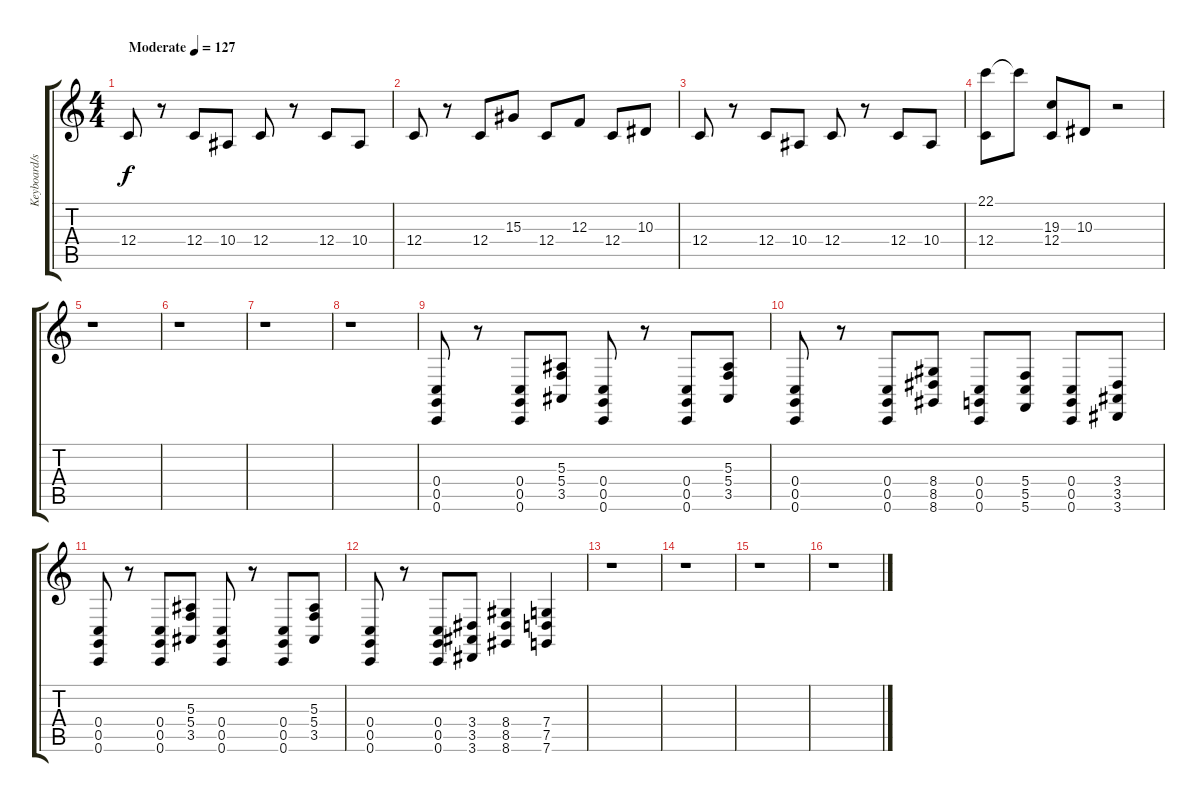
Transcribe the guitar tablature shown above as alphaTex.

\track ("Keyboard/synth" "Keyboard/s") {instrument lead2sawtooth}
\staff {score tabs}
\tuning (D4 A3 F3 C3 G2 C2) {hide}
\ts (4 4)
\tempo (127 "Moderate")
\clef g2
\ks c
12.4.8{dy f instrument lead2sawtooth} r.8 12.4.8 10.4.8 12.4.8 r.8 12.4.8 10.4.8 |
12.4.8 r.8 12.4.8 15.3.8 12.4.8 12.3.8 12.4.8 10.3.8 |
12.4.8 r.8 12.4.8 10.4.8 12.4.8 r.8 12.4.8 10.4.8 |
(22.1 12.4).8 22.1{t}.8 (19.3 12.4).8 10.3.8 r.2 |
r.1 |
r.1 |
r.1 |
r.1 |
(0.4 0.5 0.6).8 r.8 (0.4 0.5 0.6).8 (5.3 5.4 3.5).8 (0.4 0.5 0.6).8 r.8 (0.4 0.5 0.6).8 (5.3 5.4 3.5).8 |
(0.4 0.5 0.6).8 r.8 (0.4 0.5 0.6).8 (8.4 8.5 8.6).8 (0.4 0.5 0.6).8 (5.4 5.5 5.6).8 (0.4 0.5 0.6).8 (3.4 3.5 3.6).8 |
(0.4 0.5 0.6).8 r.8 (0.4 0.5 0.6).8 (5.3 5.4 3.5).8 (0.4 0.5 0.6).8 r.8 (0.4 0.5 0.6).8 (5.3 5.4 3.5).8 |
(0.4 0.5 0.6).8 r.8 (0.4 0.5 0.6).8 (3.4 3.5 3.6).8 (8.4 8.5 8.6).4 (7.4 7.5 7.6).4 |
r.1 |
r.1 |
r.1 |
r.1
